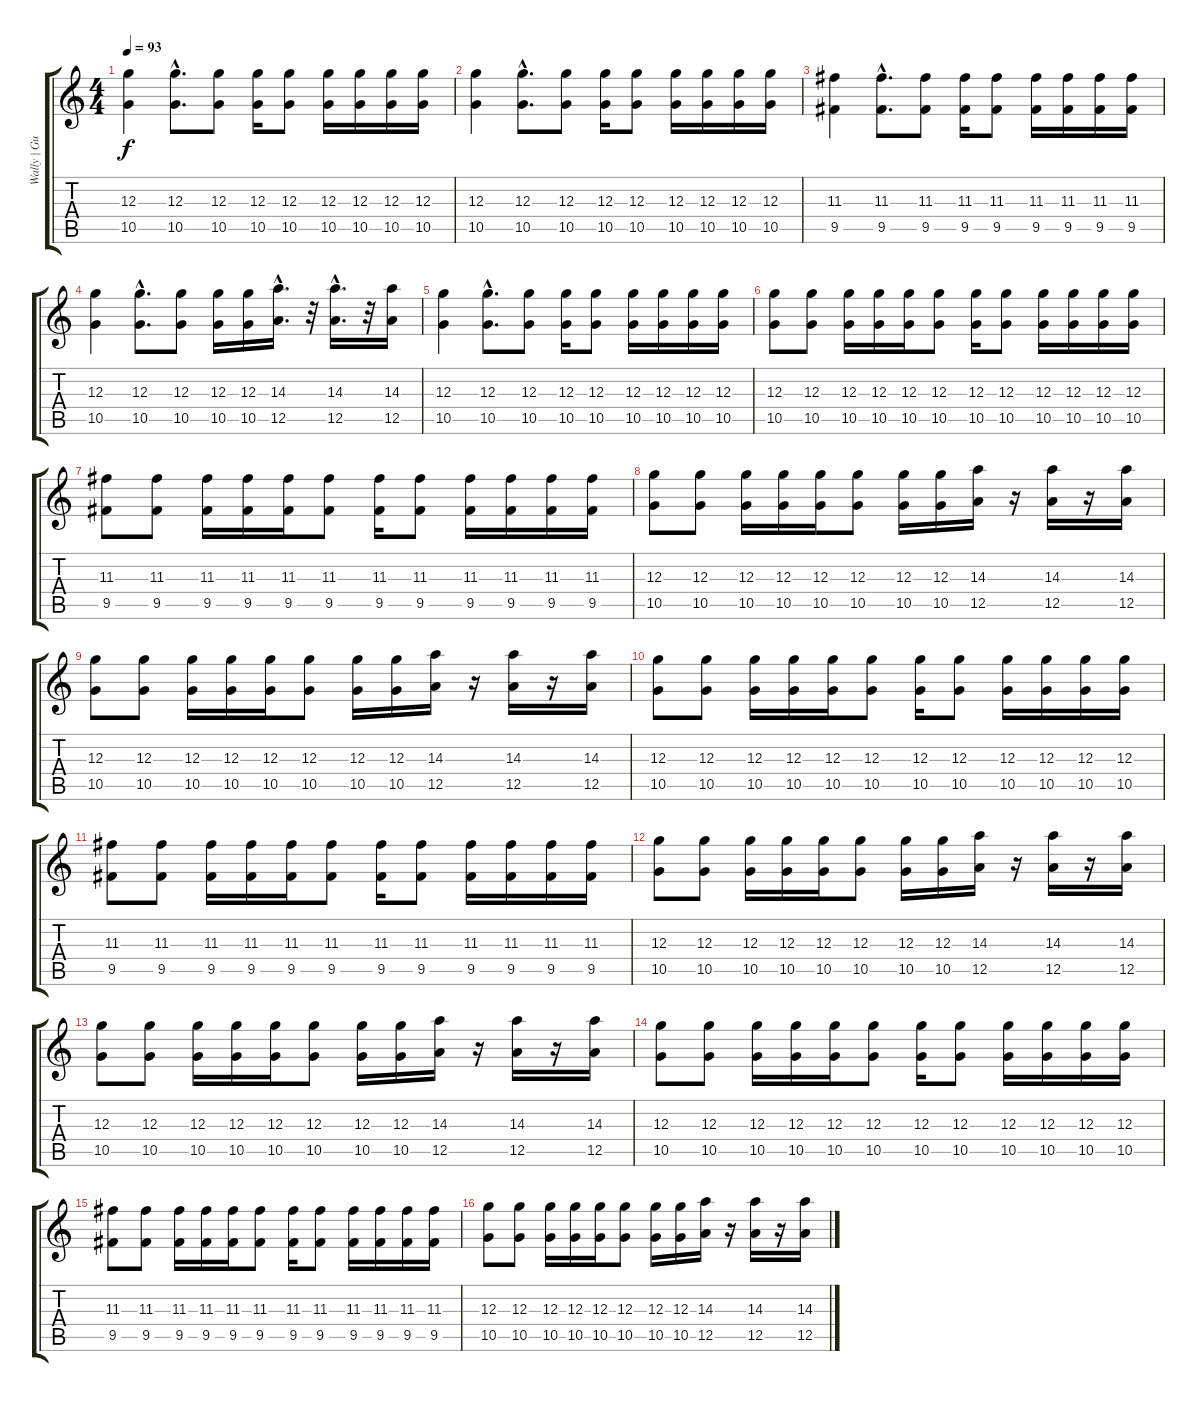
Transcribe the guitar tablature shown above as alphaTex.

\track ("Wally | Guitarra" "Wally | Gu") {instrument distortionguitar}
\staff {score tabs}
\tuning (E4 B3 G3 D3 A2 E2) {hide}
\ts (4 4)
\tempo 93
\clef g2
\ks c
(12.3 10.5).4{dy f} (12.3{hac} 10.5{hac}).8{d} (12.3 10.5).8 (12.3 10.5).16 (12.3 10.5).8 (12.3 10.5).16 (12.3 10.5).16 (12.3 10.5).16 (12.3 10.5).16 |
(12.3 10.5).4{volume 8 instrument distortionguitar} (12.3{hac} 10.5{hac}).8{d} (12.3 10.5).8 (12.3 10.5).16 (12.3 10.5).8 (12.3 10.5).16 (12.3 10.5).16 (12.3 10.5).16 (12.3 10.5).16 |
(11.3 9.5).4 (11.3{hac} 9.5{hac}).8{d} (11.3 9.5).8 (11.3 9.5).16 (11.3 9.5).8 (11.3 9.5).16 (11.3 9.5).16 (11.3 9.5).16 (11.3 9.5).16 |
(12.3 10.5).4 (12.3{hac} 10.5{hac}).8{d} (12.3 10.5).8 (12.3 10.5).16 (12.3 10.5).16 (14.3{hac} 12.5{hac}).16{d} r.32 (14.3{hac} 12.5{hac}).16{d} r.32 (14.3 12.5).16 |
(12.3 10.5).4 (12.3{hac} 10.5{hac}).8{d} (12.3 10.5).8 (12.3 10.5).16 (12.3 10.5).8 (12.3 10.5).16 (12.3 10.5).16 (12.3 10.5).16 (12.3 10.5).16 |
(12.3 10.5).8{volume 9} (12.3 10.5).8 (12.3 10.5).16 (12.3 10.5).16 (12.3 10.5).16 (12.3 10.5).8 (12.3 10.5).16 (12.3 10.5).8 (12.3 10.5).16 (12.3 10.5).16 (12.3 10.5).16 (12.3 10.5).16 |
(11.3 9.5).8{volume 9} (11.3 9.5).8 (11.3 9.5).16 (11.3 9.5).16 (11.3 9.5).16 (11.3 9.5).8 (11.3 9.5).16 (11.3 9.5).8 (11.3 9.5).16 (11.3 9.5).16 (11.3 9.5).16 (11.3 9.5).16 |
(12.3 10.5).8{volume 9} (12.3 10.5).8 (12.3 10.5).16 (12.3 10.5).16 (12.3 10.5).16 (12.3 10.5).8 (12.3 10.5).16 (12.3 10.5).16 (14.3 12.5).16 r.16 (14.3 12.5).16 r.16 (14.3 12.5).16 |
(12.3 10.5).8{volume 9} (12.3 10.5).8 (12.3 10.5).16 (12.3 10.5).16 (12.3 10.5).16 (12.3 10.5).8 (12.3 10.5).16 (12.3 10.5).16 (14.3 12.5).16 r.16 (14.3 12.5).16 r.16 (14.3 12.5).16 |
(12.3 10.5).8{volume 9} (12.3 10.5).8 (12.3 10.5).16 (12.3 10.5).16 (12.3 10.5).16 (12.3 10.5).8 (12.3 10.5).16 (12.3 10.5).8 (12.3 10.5).16 (12.3 10.5).16 (12.3 10.5).16 (12.3 10.5).16 |
(11.3 9.5).8{volume 9} (11.3 9.5).8 (11.3 9.5).16 (11.3 9.5).16 (11.3 9.5).16 (11.3 9.5).8 (11.3 9.5).16 (11.3 9.5).8 (11.3 9.5).16 (11.3 9.5).16 (11.3 9.5).16 (11.3 9.5).16 |
(12.3 10.5).8{volume 9} (12.3 10.5).8 (12.3 10.5).16 (12.3 10.5).16 (12.3 10.5).16 (12.3 10.5).8 (12.3 10.5).16 (12.3 10.5).16 (14.3 12.5).16 r.16 (14.3 12.5).16 r.16 (14.3 12.5).16 |
(12.3 10.5).8{volume 9} (12.3 10.5).8 (12.3 10.5).16 (12.3 10.5).16 (12.3 10.5).16 (12.3 10.5).8 (12.3 10.5).16 (12.3 10.5).16 (14.3 12.5).16 r.16 (14.3 12.5).16 r.16 (14.3 12.5).16 |
(12.3 10.5).8{volume 9} (12.3 10.5).8 (12.3 10.5).16 (12.3 10.5).16 (12.3 10.5).16 (12.3 10.5).8 (12.3 10.5).16 (12.3 10.5).8 (12.3 10.5).16 (12.3 10.5).16 (12.3 10.5).16 (12.3 10.5).16 |
(11.3 9.5).8{volume 9} (11.3 9.5).8 (11.3 9.5).16 (11.3 9.5).16 (11.3 9.5).16 (11.3 9.5).8 (11.3 9.5).16 (11.3 9.5).8 (11.3 9.5).16 (11.3 9.5).16 (11.3 9.5).16 (11.3 9.5).16 |
(12.3 10.5).8{volume 9} (12.3 10.5).8 (12.3 10.5).16 (12.3 10.5).16 (12.3 10.5).16 (12.3 10.5).8 (12.3 10.5).16 (12.3 10.5).16 (14.3 12.5).16 r.16 (14.3 12.5).16 r.16 (14.3 12.5).16
